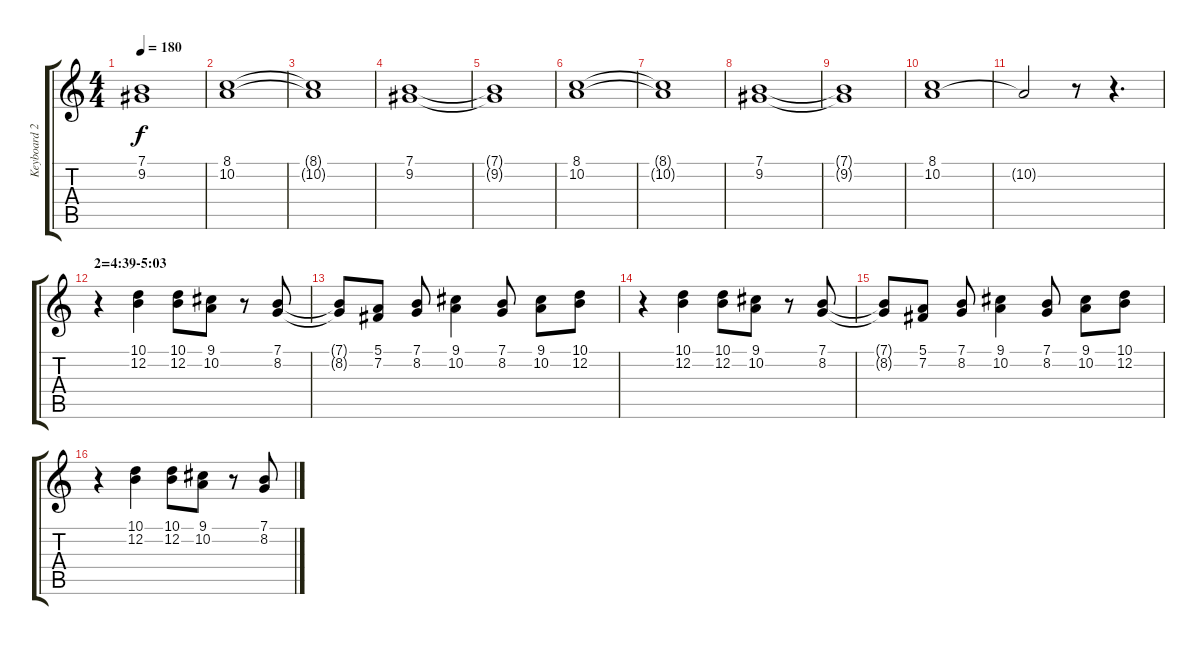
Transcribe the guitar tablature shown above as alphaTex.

\track ("Keyboard 2" "Keyboard 2") {instrument synthstrings2}
\staff {score tabs}
\tuning (E4 B3 G3 D3 A2 E2) {hide}
\ts (4 4)
\tempo 180
\clef g2
\ks c
(7.1{t} 9.2{t}).1{dy f} |
(8.1 10.2).1 |
(8.1{t} 10.2{t}).1 |
(7.1 9.2).1 |
(7.1{t} 9.2{t}).1 |
(8.1 10.2).1 |
(8.1{t} 10.2{t}).1 |
(7.1 9.2).1 |
(7.1{t} 9.2{t}).1 |
(8.1 10.2).1 |
10.2{t}.2 r.8 r.4{d} |
\section ("" "2=4:39-5:03")
r.4{volume 11 instrument synthstrings2} (10.1 12.2).4 (10.1 12.2).8 (9.1 10.2).8 r.8 (7.1 8.2).8 |
(7.1{t} 8.2{t}).8 (5.1 7.2).8 (7.1 8.2).8 (9.1 10.2).4 (7.1 8.2).8 (9.1 10.2).8 (10.1 12.2).8 |
r.4 (10.1 12.2).4 (10.1 12.2).8 (9.1 10.2).8 r.8 (7.1 8.2).8 |
(7.1{t} 8.2{t}).8 (5.1 7.2).8 (7.1 8.2).8 (9.1 10.2).4 (7.1 8.2).8 (9.1 10.2).8 (10.1 12.2).8 |
r.4 (10.1 12.2).4 (10.1 12.2).8 (9.1 10.2).8 r.8 (7.1 8.2).8
